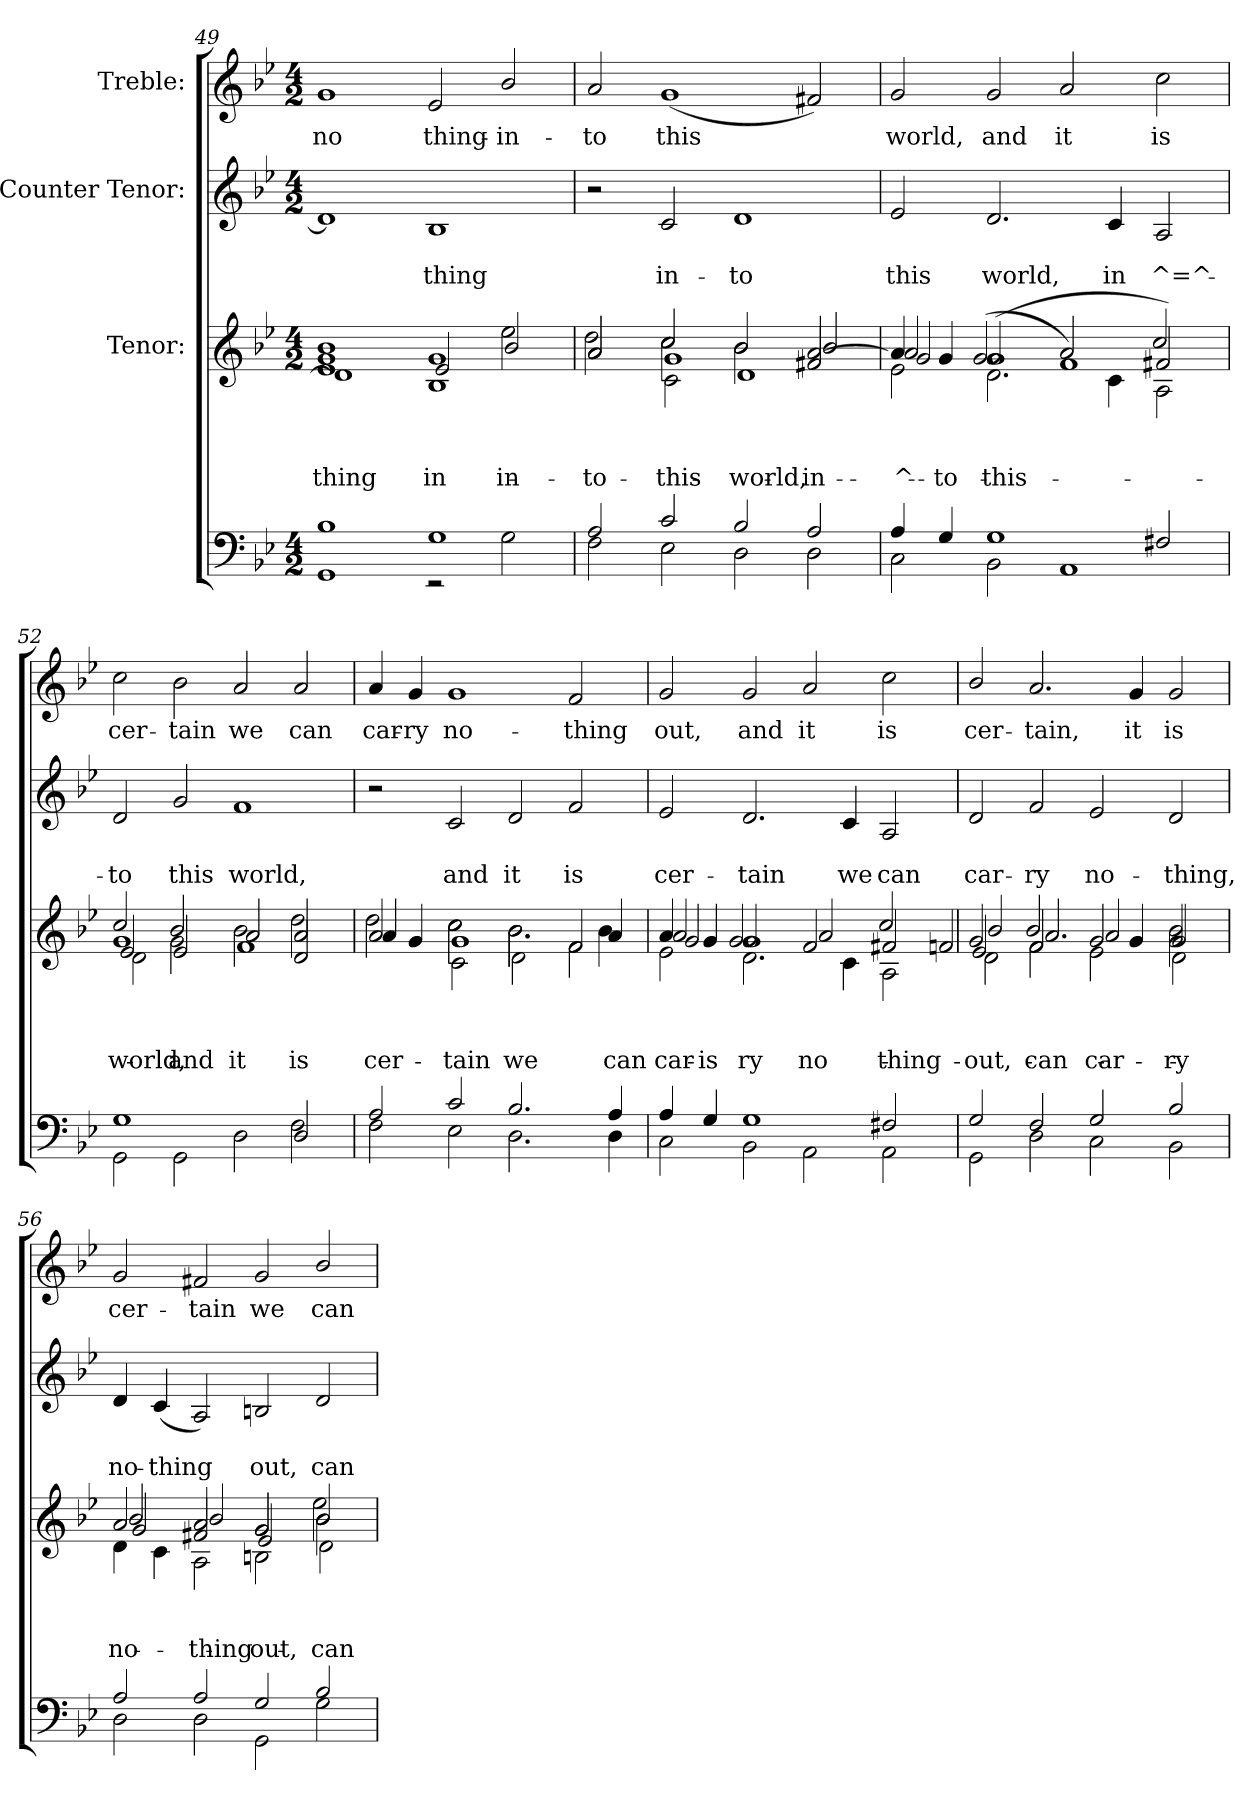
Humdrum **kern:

**kern	**kern	**text	**text	**text	**kern	**text	**text	**kern	**text
*part4	*part3	*part3	*part3	*part3	*part2	*part2	*part2	*part1	*part1
*staff4	*staff3	*staff3	*staff3	*staff3	*staff2	*staff2	*staff2	*staff1	*staff1
*	*I"Tenor:	*	*	*	*I"Counter  Tenor:	*	*	*I"Treble:	*
*clefF4	*clefG2	*	*	*	*clefG2	*	*	*clefG2	*
*k[b-e-]	*k[b-e-]	*	*	*	*k[b-e-]	*	*	*k[b-e-]	*
*B-:	*B-:	*	*	*	*B-:	*	*	*B-:	*
*M4/2	*M4/2	*	*	*	*M4/2	*	*	*M4/2	*
=49	=49	=49	=49	=49	=49	=49	=49	=49	=49
*^	*	*	*	*	*	*	*	*	*
!	!	!	!	!	!LO:LY:b	!	!	!	!	!
*	*	*^	*	*	*	*	*	*	*	*
!	!	!	!	!	!	!LO:LY:b	!	!	!	!	!LO:LY:b
*	*	*^	*^	*	*	*	*	*	*	*	*
1B-	1GG	1b-	1e-	1g	1d]	.	.	-thing	1d]	.	.	1g	no
!	!	!	!	!	!	!	!	!LO:LY:b	!	!	!LO:LY:b	!	!LO:LY:b
1G	2rEE	1g	2ryy	2e-/	1B-	.	.	in-	1B-	.	-thing	2e-/	thing-
!	!	!	!	!	!	!	!	!LO:LY:b	!	!	!	!	!LO:LY:b
.	2G\	.	2ee-\	2b-/	.	.	.	in-	.	.	.	2b-/	-in-
=50	=50	=50	=50	=50	=50	=50	=50	=50	=50	=50	=50	=50	=50
!	!	!	!	!	!	!	!	!LO:LY:b	!	!	!	!	!
!	!	!	!	!	!	!	!	!LO:LY:b	!	!	!	!	!LO:LY:b
2A/	2F\	2a/	2dd\	2a/	2ryy	.	.	-to	2r	.	.	2a/	-to
!	!	!	!	!	!	!	!	!LO:LY:b	!	!	!	!	!
!	!	!	!	!	!	!	!	!LO:LY:b	!	!	!LO:LY:b	!	!LO:LY:b
2c/	2E-\	2cc\	2cc/	1g	2c\	.	.	this	2c/	.	in-	(<1g	this
!	!	!	!	!	!	!	!	!LO:LY:b	!	!	!	!	!
!	!	!	!	!	!	!	!	!LO:LY:b	!	!	!LO:LY:b	!	!
2B-/	2D\	2b-\	2b-/	.	1d	.	.	world,	1d	.	-to	.	.
!	!	!	!	!	!	!	!	!LO:LY:b	!	!	!	!	!
!	!	!	!	!	!	!	!	!LO:LY:b	!	!	!	!	!
2A/	2D\	[<2a/	2b-/	2f#X/	.	.	.	in-	.	.	.	2f#X/)	.
!!LO:PB:g=z
=51	=51	=51	=51	=51	=51	=51	=51	=51	=51	=51	=51	=51	=51
!	!	!	!	!	!	!	!	!LO:LY:b	!	!	!LO:LY:b	!	!LO:LY:b
4A/	2C\	4a/]	2a/	2g/	2e-\	.	.	^-	2e-/	.	this	2g/	world,
!	!	!	!	!	!	!	!	!LO:LY:b	!	!	!	!	!
4G/	.	4g/	.	.	.	.	.	-to	.	.	.	.	.
!	!	!	!	!	!	!	!	!LO:LY:b	!	!	!	!	!
!	!	!	!	!	!	!	!	!LO:LY:b	!	!	!LO:LY:b	!	!LO:LY:b
1G	2BB-\	(<1g	(<2g/	2g/	2.d\	.	.	-this	2.d/	.	world,	2g/	and
!	!	!	!	!	!	!	!	!	!	!	!	!	!LO:LY:b
.	1AA	.	1f)	2a/	.	.	.	.	.	.	.	2a/	it
!	!	!	!	!	!	!	!	!	!	!	!LO:LY:b	!	!
.	.	.	.	.	4c\	.	.	.	4c/	.	in	.	.
!	!	!	!	!	!	!	!	!	!	!	!LO:LY:b	!	!LO:LY:b
2F#X/	.	2f#X/)	.	2cc/	2A\	.	.	.	2A/	.	^=^-	2cc\	is
=52	=52	=52	=52	=52	=52	=52	=52	=52	=52	=52	=52	=52	=52
!	!	!	!	!	!	!	!	!LO:LY:b	!	!	!	!	!
!	!	!	!	!	!	!	!	!LO:LY:b	!	!	!LO:LY:b	!	!LO:LY:b
1G	2GG\	1g	2e-/	2cc/	2d\	.	.	world,	2d/	.	-to	2cc\	cer-
!	!	!	!	!	!	!	!	!LO:LY:b	!	!	!LO:LY:b	!	!LO:LY:b
.	2GG\	.	2e-/	2b-/	2g\	.	.	and	2g/	.	this	2b-\	-tain
!	!	!	!	!	!	!	!	!LO:LY:b	!	!	!LO:LY:b	!	!LO:LY:b
2ryy	2D\	2ryy	2b-\	2a/	1f	.	.	it	1f	.	world,	2a/	we
!	!	!	!	!	!	!	!	!LO:LY:b	!	!	!	!	!
!	!	!	!	!	!	!	!	!LO:LY:b	!	!	!	!	!LO:LY:b
2D/	2F\	2d/	2dd\	2a/	.	.	.	is	.	.	.	2a/	can
=53	=53	=53	=53	=53	=53	=53	=53	=53	=53	=53	=53	=53	=53
!	!	!	!	!	!	!	!	!LO:LY:b	!	!	!	!	!
!	!	!	!	!	!	!	!	!LO:LY:b	!	!	!	!	!LO:LY:b
2A/	2F\	2a/	2dd\	4a/	2ryy	.	.	cer-	2r	.	.	4a/	car-
!	!	!	!	!	!	!	!	!	!	!	!	!	!LO:LY:b
.	.	.	.	4g/	.	.	.	.	.	.	.	4g/	-ry
!	!	!	!	!	!	!	!	!LO:LY:b	!	!	!	!	!
!	!	!	!	!	!	!	!	!LO:LY:b	!	!	!LO:LY:b	!	!LO:LY:b
2c/	2E-\	2cc\	2cc\	1g	2c\	.	.	-tain	2c/	.	and	1g	no-
!	!	!	!	!	!	!	!	!LO:LY:b	!	!	!	!	!
!	!	!	!	!	!	!	!	!LO:LY:b	!	!	!LO:LY:b	!	!
2.B-/	2.D\	2.b-\	2.b-\	.	2d\	.	.	we	2d/	.	it	.	.
!	!	!	!	!	!	!	!	!	!	!	!LO:LY:b	!	!LO:LY:b
.	.	.	.	2f/	2f\	.	.	.	2f/	.	is	2f/	-thing
!	!	!	!	!	!	!	!	!LO:LY:b	!	!	!	!	!
!	!	!	!	!	!	!	!	!LO:LY:b	!	!	!	!	!
4A/	4D\	4a/	4b-\	.	.	.	.	can	.	.	.	.	.
!!LO:LB:g=z
=54	=54	=54	=54	=54	=54	=54	=54	=54	=54	=54	=54	=54	=54
!	!	!	!	!	!	!	!	!LO:LY:b	!	!	!	!	!
!	!	!	!	!	!	!	!	!LO:LY:b	!	!	!LO:LY:b	!	!LO:LY:b
4A/	2C\	4a/	2a/	2g/	2e-\	.	.	car-	2e-/	.	cer-	2g/	out,
!	!	!	!	!	!	!	!	!LO:LY:b	!	!	!	!	!
4G/	.	4g/	.	.	.	.	.	is	.	.	.	.	.
!	!	!	!	!	!	!	!	!LO:LY:b	!	!	!	!	!
!	!	!	!	!	!	!	!	!LO:LY:b	!	!	!LO:LY:b	!	!LO:LY:b
1G	2BB-\	1g	2g/	2g/	2.d\	.	.	-ry	2.d/	.	-tain	2g/	and
!	!	!	!	!	!	!	!	!LO:LY:b	!	!	!	!	!LO:LY:b
.	2AA\	.	2f/	2a/	.	.	.	no-	.	.	.	2a/	it
!	!	!	!	!	!	!	!	!	!	!	!LO:LY:b	!	!
.	.	.	.	.	4c\	.	.	.	4c/	.	we	.	.
!	!	!	!	!	!	!	!	!LO:LY:b	!	!	!	!	!
!	!	!	!	!	!	!	!	!LO:LY:b	!	!	!LO:LY:b	!	!LO:LY:b
2F#X/	2AA\	2f#X/	2fn/	2cc/	2A\	.	.	-thing	2A/	.	can	2cc\	is
=55	=55	=55	=55	=55	=55	=55	=55	=55	=55	=55	=55	=55	=55
!	!	!	!	!	!	!	!	!LO:LY:b	!	!	!	!	!
!	!	!	!	!	!	!	!	!LO:LY:b	!	!	!LO:LY:b	!	!LO:LY:b
2G/	2GG\	2g/	2e-/	2b-/	2d\	.	.	out,	2d/	.	car-	2b-/	cer-
!	!	!	!	!	!	!	!	!LO:LY:b	!	!	!	!	!
!	!	!	!	!	!	!	!	!LO:LY:b	!	!	!LO:LY:b	!	!LO:LY:b
2F/	2D\	2f/	2b-/	2.a/	2f\	.	.	can	2f/	.	-ry	2.a/	-tain,
!	!	!	!	!	!	!	!	!LO:LY:b	!	!	!	!	!
!	!	!	!	!	!	!	!	!LO:LY:b	!	!	!LO:LY:b	!	!
2G/	2C\	2g/	2a/	.	2e-\	.	.	car-	2e-/	.	no-	.	.
!	!	!	!	!	!	!	!	!	!	!	!	!	!LO:LY:b
.	.	.	.	4g/	.	.	.	.	.	.	.	4g/	it
!	!	!	!	!	!	!	!	!LO:LY:b	!	!	!	!	!
!	!	!	!	!	!	!	!	!LO:LY:b	!	!	!LO:LY:b	!	!LO:LY:b
2B-/	2BB-\	2b-\	2g/	2g/	2d\	.	.	-ry	2d/	.	-thing,	2g/	is
=56	=56	=56	=56	=56	=56	=56	=56	=56	=56	=56	=56	=56	=56
!	!	!	!	!	!	!	!	!LO:LY:b	!	!	!	!	!
!	!	!	!	!	!	!	!	!LO:LY:b	!	!	!LO:LY:b	!	!LO:LY:b
2A/	2D\	2a/	2b-/	2g/	4d\	.	.	no-	4d/	.	no-	2g/	cer-
!	!	!	!	!	!	!	!	!	!	!	!LO:LY:b	!	!
.	.	.	.	.	4c\	.	.	.	(<4c/	.	-thing	.	.
!	!	!	!	!	!	!	!	!LO:LY:b	!	!	!	!	!
!	!	!	!	!	!	!	!	!LO:LY:b	!	!	!	!	!LO:LY:b
2A/	2D\	2a/	2b-/	2f#X/	2A\	.	.	-thing	2A/)	.	.	2f#X/	-tain
!	!	!	!	!	!	!	!	!LO:LY:b	!	!	!	!	!
!	!	!	!	!	!	!	!	!LO:LY:b	!	!	!LO:LY:b	!	!LO:LY:b
2G/	2GG\	2g/	2e-/	2g/	2Bn\	.	.	out,	2Bn/	.	out,	2g/	we
!	!	!	!	!	!	!	!	!LO:LY:b	!	!	!	!	!
!	!	!	!	!	!	!	!	!LO:LY:b	!	!	!LO:LY:b	!	!LO:LY:b
2B-/	2G\	2b-\	2ee-\	2b-/	2d\	.	.	can	2d/	.	can	2b-/	can
*v	*v	*	*	*	*	*	*	*	*	*	*	*	*
*	*v	*v	*v	*v	*	*	*	*	*	*	*	*
=	=	=	=	=	=	=	=	=	=
*-	*-	*-	*-	*-	*-	*-	*-	*-	*-
